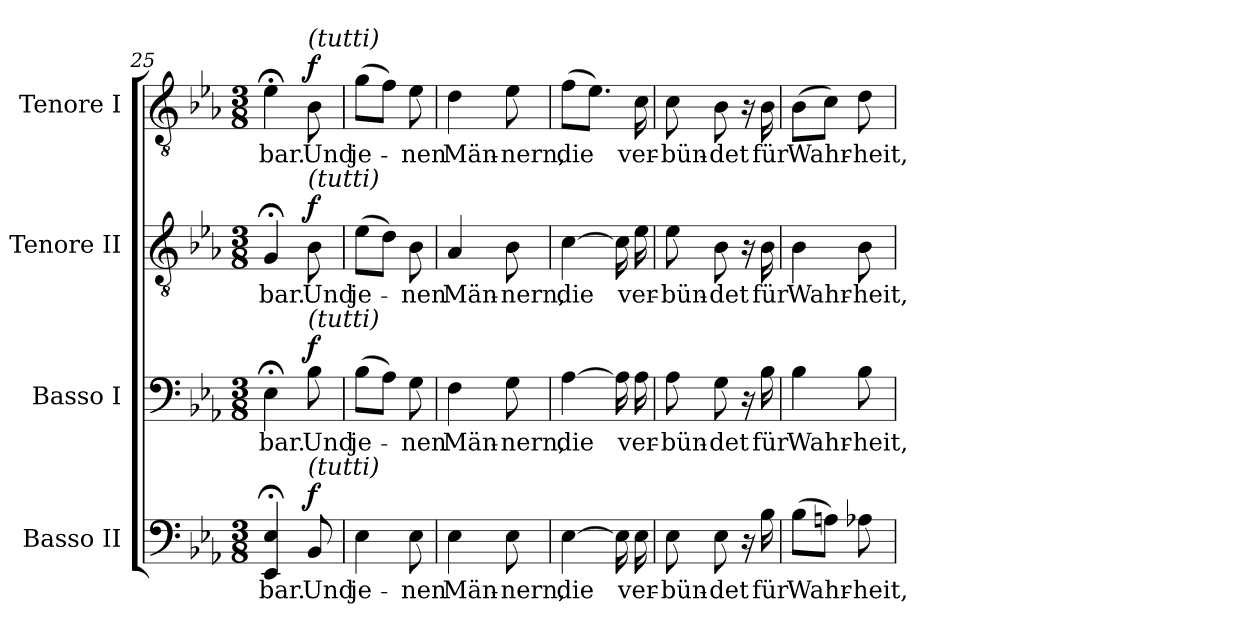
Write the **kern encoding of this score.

**kern	**text	**dynam	**kern	**text	**dynam	**kern	**text	**dynam	**kern	**text	**dynam
*part4	*part4	*part4	*part3	*part3	*part3	*part2	*part2	*part2	*part1	*part1	*part1
*staff4	*staff4	*staff4	*staff3	*staff3	*staff3	*staff2	*staff2	*staff2	*staff1	*staff1	*staff1
*I"Basso II	*	*	*I"Basso I	*	*	*I"Tenore II	*	*	*I"Tenore I	*	*
*I'B.	*	*	*I'B.	*	*	*I'T.	*	*	*I'T.	*	*
!!LO:PB:g=z
*clefF4	*	*	*clefF4	*	*	*clefGv2	*	*	*clefGv2	*	*
*	*	*	*	*	*	*ITrd7c12	*	*	*ITrd7c12	*	*
*k[b-e-a-]	*	*	*k[b-e-a-]	*	*	*k[b-e-a-]	*	*	*k[b-e-a-]	*	*
*E-:	*	*	*E-:	*	*	*E-:	*	*	*E-:	*	*
*M3/8	*	*	*M3/8	*	*	*M3/8	*	*	*M3/8	*	*
=25	=25	=25	=25	=25	=25	=25	=25	=25	=25	=25	=25
!	!LO:LY:b:color=#000000	!	!	!	!	!	!	!	!	!	!
!	!	!	!	!LO:LY:b:color=#000000	!	!	!	!	!	!	!
!	!	!	!	!	!	!	!LO:LY:b:color=#000000	!	!	!	!
!	!	!	!	!	!	!	!	!	!	!LO:LY:b:color=#000000	!
4EE-i/; 4E-i;	-bar.	.	4E-;i\	-bar.	.	4GG;i/	-bar.	.	4E-;i\	-bar.	.
!	!LO:LY:b:color=#000000	!	!	!	!	!	!	!	!	!	!
!	!	!	!	!LO:LY:b:color=#000000	!	!	!	!	!	!	!
!	!	!	!	!	!	!	!LO:LY:b:color=#000000	!	!	!	!
!	!	!	!	!	!	!	!	!	!LO:TX:a:i:t=(tutti)	!	!
!	!	!	!	!	!	!LO:TX:a:i:t=(tutti)	!	!	!	!	!
!	!	!	!LO:TX:a:i:t=(tutti)	!	!	!	!	!	!	!	!
!LO:TX:a:i:t=(tutti)	!	!	!	!	!	!	!	!	!	!	!
!	!	!	!	!	!	!	!	!	!	!LO:LY:b:color=#000000	!
8BB-i/	Und	f	8B-i\	Und	f	8BB-i\	Und	f	8BB-i\	Und	f
=26	=26	=26	=26	=26	=26	=26	=26	=26	=26	=26	=26
!	!LO:LY:b:color=#000000	!	!	!	!	!	!	!	!	!	!
!	!	!	!	!LO:LY:b:color=#000000	!	!	!	!	!	!	!
!	!	!	!	!	!	!	!LO:LY:b:color=#000000	!	!	!	!
!	!	!	!	!	!	!	!	!	!	!LO:LY:b:color=#000000	!
4E-i\	je-	.	(8B-i\L	je-	.	(8E-i\L	je-	.	(8Gi\L	je-	.
.	.	.	8A-i\J)	.	.	8Di\J)	.	.	8Fi\J)	.	.
!	!LO:LY:b:color=#000000	!	!	!	!	!	!	!	!	!	!
!	!	!	!	!LO:LY:b:color=#000000	!	!	!	!	!	!	!
!	!	!	!	!	!	!	!LO:LY:b:color=#000000	!	!	!	!
!	!	!	!	!	!	!	!	!	!	!LO:LY:b:color=#000000	!
8E-i\	-nen	.	8Gi\	-nen	.	8BB-i\	-nen	.	8E-i\	-nen	.
=27	=27	=27	=27	=27	=27	=27	=27	=27	=27	=27	=27
!	!LO:LY:b:color=#000000	!	!	!	!	!	!	!	!	!	!
!	!	!	!	!LO:LY:b:color=#000000	!	!	!	!	!	!	!
!	!	!	!	!	!	!	!LO:LY:b:color=#000000	!	!	!	!
!	!	!	!	!	!	!	!	!	!	!LO:LY:b:color=#000000	!
4E-i\	Män-	.	4Fi\	Män-	.	4AA-i/	Män-	.	4Di\	Män-	.
!	!LO:LY:b:color=#000000	!	!	!	!	!	!	!	!	!	!
!	!	!	!	!LO:LY:b:color=#000000	!	!	!	!	!	!	!
!	!	!	!	!	!	!	!LO:LY:b:color=#000000	!	!	!	!
!	!	!	!	!	!	!	!	!	!	!LO:LY:b:color=#000000	!
8E-i\	-nern,	.	8Gi\	-nern,	.	8BB-i\	-nern,	.	8E-i\	-nern,	.
=28	=28	=28	=28	=28	=28	=28	=28	=28	=28	=28	=28
!	!LO:LY:b:color=#000000	!	!	!	!	!	!	!	!	!	!
!	!	!	!	!LO:LY:b:color=#000000	!	!	!	!	!	!	!
!	!	!	!	!	!	!	!LO:LY:b:color=#000000	!	!	!	!
!	!	!	!	!	!	!	!	!	!	!LO:LY:b:color=#000000	!
[4E-i\	die	.	[4A-i\	die	.	[4Ci\	die	.	(8Fi\L	die	.
.	.	.	.	.	.	.	.	.	8.E-i\J)	.	.
16E-i\]	.	.	16A-i\]	.	.	16Ci\]	.	.	.	.	.
!	!LO:LY:b:color=#000000	!	!	!	!	!	!	!	!	!	!
!	!	!	!	!LO:LY:b:color=#000000	!	!	!	!	!	!	!
!	!	!	!	!	!	!	!LO:LY:b:color=#000000	!	!	!	!
!	!	!	!	!	!	!	!	!	!	!LO:LY:b:color=#000000	!
16E-i\	ver-	.	16A-i\	ver-	.	16E-i\	ver-	.	16Ci\	ver-	.
=29	=29	=29	=29	=29	=29	=29	=29	=29	=29	=29	=29
!	!LO:LY:b:color=#000000	!	!	!	!	!	!	!	!	!	!
!	!	!	!	!LO:LY:b:color=#000000	!	!	!	!	!	!	!
!	!	!	!	!	!	!	!LO:LY:b:color=#000000	!	!	!	!
!	!	!	!	!	!	!	!	!	!	!LO:LY:b:color=#000000	!
8E-i\	-bün-	.	8A-i\	-bün-	.	8E-i\	-bün-	.	8Ci\	-bün-	.
!	!LO:LY:b:color=#000000	!	!	!	!	!	!	!	!	!	!
!	!	!	!	!LO:LY:b:color=#000000	!	!	!	!	!	!	!
!	!	!	!	!	!	!	!LO:LY:b:color=#000000	!	!	!	!
!	!	!	!	!	!	!	!	!	!	!LO:LY:b:color=#000000	!
8E-i\	-det	.	8Gi\	-det	.	8BB-i\	-det	.	8BB-i\	-det	.
16r	.	.	16r	.	.	16r	.	.	16r	.	.
!	!LO:LY:b:color=#000000	!	!	!	!	!	!	!	!	!	!
!	!	!	!	!LO:LY:b:color=#000000	!	!	!	!	!	!	!
!	!	!	!	!	!	!	!LO:LY:b:color=#000000	!	!	!	!
!	!	!	!	!	!	!	!	!	!	!LO:LY:b:color=#000000	!
16B-i\	für	.	16B-i\	für	.	16BB-i\	für	.	16BB-i\	für	.
=30	=30	=30	=30	=30	=30	=30	=30	=30	=30	=30	=30
!	!LO:LY:b:color=#000000	!	!	!	!	!	!	!	!	!	!
!	!	!	!	!LO:LY:b:color=#000000	!	!	!	!	!	!	!
!	!	!	!	!	!	!	!LO:LY:b:color=#000000	!	!	!	!
!	!	!	!	!	!	!	!	!	!	!LO:LY:b:color=#000000	!
(8B-i\L	Wahr-	.	4B-i\	Wahr-	.	4BB-i\	Wahr-	.	(8BB-i\L	Wahr-	.
8Ani\J)	.	.	.	.	.	.	.	.	8Ci\J)	.	.
!	!LO:LY:b:color=#000000	!	!	!	!	!	!	!	!	!	!
!	!	!	!	!LO:LY:b:color=#000000	!	!	!	!	!	!	!
!	!	!	!	!	!	!	!LO:LY:b:color=#000000	!	!	!	!
!	!	!	!	!	!	!	!	!	!	!LO:LY:b:color=#000000	!
8A-Xi\	-heit,	.	8B-i\	-heit,	.	8BB-i\	-heit,	.	8Di\	-heit,	.
=	=	=	=	=	=	=	=	=	=	=	=
*-	*-	*-	*-	*-	*-	*-	*-	*-	*-	*-	*-
